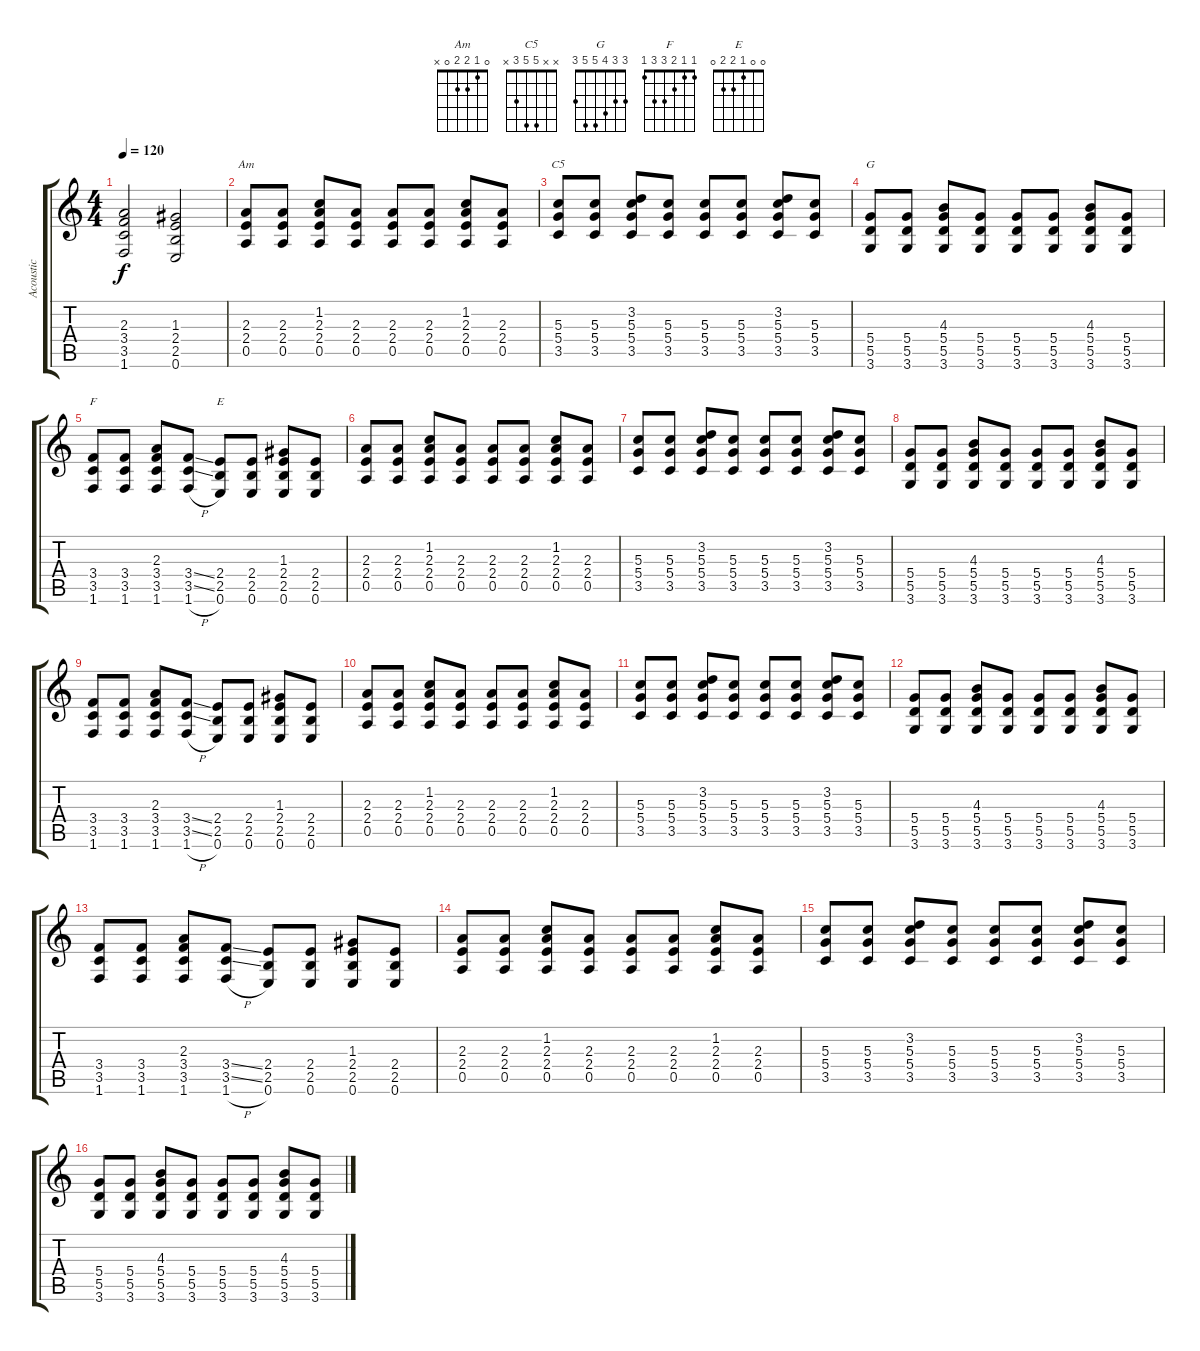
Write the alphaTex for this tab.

\track ("Acoustic" "Acoustic") {instrument acousticguitarsteel}
\staff {score tabs}
\tuning (E4 B3 G3 D3 A2 E2) {hide}
\chord ("Am" 0 1 2 2 0 x)
\chord ("C5" x x 5 5 3 x)
\chord ("G" 3 3 4 5 5 3)
\chord ("F" 1 1 2 3 3 1)
\chord ("E" 0 0 1 2 2 0)
\ts (4 4)
\tempo 120
\clef g2
\ks c
(2.3 3.4 3.5 1.6).2{dy f} (1.3 2.4 2.5 0.6).2 |
(2.3 2.4 0.5).8{ch "Am"} (2.3 2.4 0.5).8 (1.2 2.3 2.4 0.5).8 (2.3 2.4 0.5).8 (2.3 2.4 0.5).8 (2.3 2.4 0.5).8 (1.2 2.3 2.4 0.5).8 (2.3 2.4 0.5).8 |
(5.3 5.4 3.5).8{ch "C5"} (5.3 5.4 3.5).8 (3.2 5.3 5.4 3.5).8 (5.3 5.4 3.5).8 (5.3 5.4 3.5).8 (5.3 5.4 3.5).8 (3.2 5.3 5.4 3.5).8 (5.3 5.4 3.5).8 |
(5.4 5.5 3.6).8{ch "G"} (5.4 5.5 3.6).8 (4.3 5.4 5.5 3.6).8 (5.4 5.5 3.6).8 (5.4 5.5 3.6).8 (5.4 5.5 3.6).8 (4.3 5.4 5.5 3.6).8 (5.4 5.5 3.6).8 |
(3.4 3.5 1.6).8{ch "F"} (3.4 3.5 1.6).8 (2.3 3.4 3.5 1.6).8 (3.4{ss} 3.5{ss} 1.6{h}).8 (2.4 2.5 0.6).8{ch "E"} (2.4 2.5 0.6).8 (1.3 2.4 2.5 0.6).8 (2.4 2.5 0.6).8 |
(2.3 2.4 0.5).8 (2.3 2.4 0.5).8 (1.2 2.3 2.4 0.5).8 (2.3 2.4 0.5).8 (2.3 2.4 0.5).8 (2.3 2.4 0.5).8 (1.2 2.3 2.4 0.5).8 (2.3 2.4 0.5).8 |
(5.3 5.4 3.5).8 (5.3 5.4 3.5).8 (3.2 5.3 5.4 3.5).8 (5.3 5.4 3.5).8 (5.3 5.4 3.5).8 (5.3 5.4 3.5).8 (3.2 5.3 5.4 3.5).8 (5.3 5.4 3.5).8 |
(5.4 5.5 3.6).8 (5.4 5.5 3.6).8 (4.3 5.4 5.5 3.6).8 (5.4 5.5 3.6).8 (5.4 5.5 3.6).8 (5.4 5.5 3.6).8 (4.3 5.4 5.5 3.6).8 (5.4 5.5 3.6).8 |
(3.4 3.5 1.6).8 (3.4 3.5 1.6).8 (2.3 3.4 3.5 1.6).8 (3.4{ss} 3.5{ss} 1.6{h}).8 (2.4 2.5 0.6).8 (2.4 2.5 0.6).8 (1.3 2.4 2.5 0.6).8 (2.4 2.5 0.6).8 |
(2.3 2.4 0.5).8 (2.3 2.4 0.5).8 (1.2 2.3 2.4 0.5).8 (2.3 2.4 0.5).8 (2.3 2.4 0.5).8 (2.3 2.4 0.5).8 (1.2 2.3 2.4 0.5).8 (2.3 2.4 0.5).8 |
(5.3 5.4 3.5).8 (5.3 5.4 3.5).8 (3.2 5.3 5.4 3.5).8 (5.3 5.4 3.5).8 (5.3 5.4 3.5).8 (5.3 5.4 3.5).8 (3.2 5.3 5.4 3.5).8 (5.3 5.4 3.5).8 |
(5.4 5.5 3.6).8 (5.4 5.5 3.6).8 (4.3 5.4 5.5 3.6).8 (5.4 5.5 3.6).8 (5.4 5.5 3.6).8 (5.4 5.5 3.6).8 (4.3 5.4 5.5 3.6).8 (5.4 5.5 3.6).8 |
(3.4 3.5 1.6).8 (3.4 3.5 1.6).8 (2.3 3.4 3.5 1.6).8 (3.4{ss} 3.5{ss} 1.6{h}).8 (2.4 2.5 0.6).8 (2.4 2.5 0.6).8 (1.3 2.4 2.5 0.6).8 (2.4 2.5 0.6).8 |
(2.3 2.4 0.5).8 (2.3 2.4 0.5).8 (1.2 2.3 2.4 0.5).8 (2.3 2.4 0.5).8 (2.3 2.4 0.5).8 (2.3 2.4 0.5).8 (1.2 2.3 2.4 0.5).8 (2.3 2.4 0.5).8 |
(5.3 5.4 3.5).8 (5.3 5.4 3.5).8 (3.2 5.3 5.4 3.5).8 (5.3 5.4 3.5).8 (5.3 5.4 3.5).8 (5.3 5.4 3.5).8 (3.2 5.3 5.4 3.5).8 (5.3 5.4 3.5).8 |
(5.4 5.5 3.6).8 (5.4 5.5 3.6).8 (4.3 5.4 5.5 3.6).8 (5.4 5.5 3.6).8 (5.4 5.5 3.6).8 (5.4 5.5 3.6).8 (4.3 5.4 5.5 3.6).8 (5.4 5.5 3.6).8
